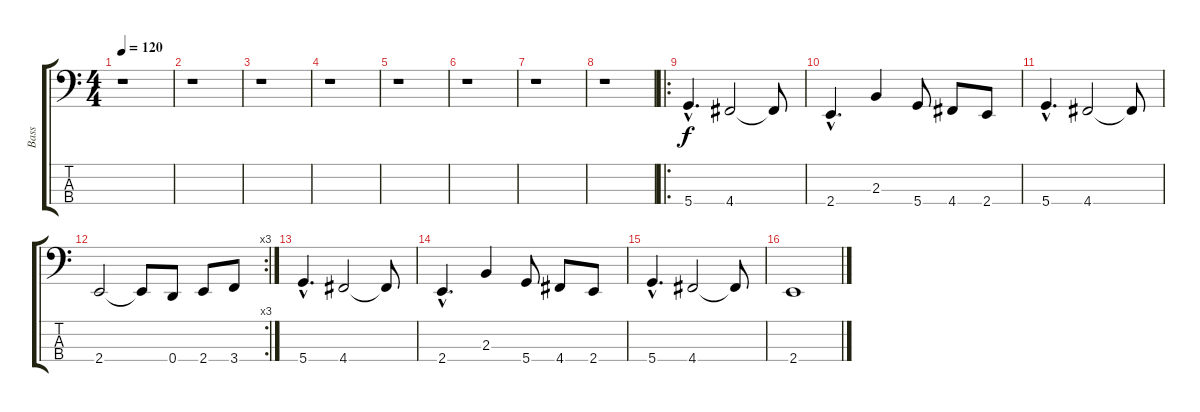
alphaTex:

\track ("Bass" "Bass") {instrument fretlessbass}
\staff {score tabs}
\tuning (G2 D2 A1 D1) {hide}
\ts (4 4)
\tempo 120
\clef f4
\ks c
r.1{dy f instrument fretlessbass} |
r.1 |
r.1 |
r.1 |
r.1 |
r.1 |
r.1 |
r.1{instrument fretlessbass} |
\ro
5.4{hac}.4{d instrument fretlessbass} 4.4.2 4.4{t}.8 |
2.4{hac}.4{d} 2.3.4 5.4.8 4.4.8 2.4.8 |
5.4{hac}.4{d} 4.4.2 4.4{t}.8 |
\rc 3
2.4.2 2.4{t}.8 0.4.8 2.4.8 3.4.8 |
5.4{hac}.4{d} 4.4.2 4.4{t}.8 |
2.4{hac}.4{d} 2.3.4 5.4.8 4.4.8 2.4.8 |
5.4{hac}.4{d} 4.4.2 4.4{t}.8 |
2.4.1
